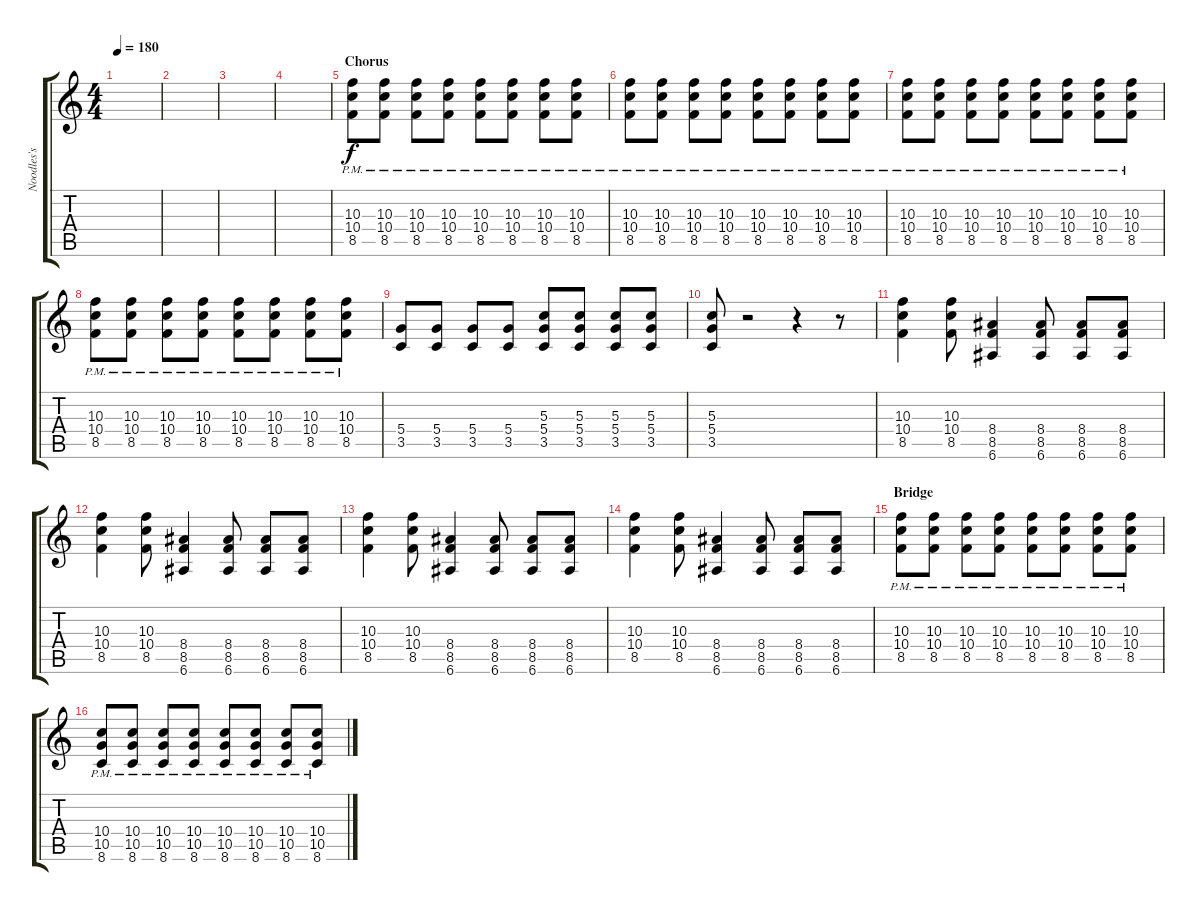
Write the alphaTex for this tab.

\track ("Noodles's guitar" "Noodles's ") {instrument overdrivenguitar}
\staff {score tabs}
\tuning (E4 B3 G3 D3 A2 E2) {hide}
\ts (4 4)
\tempo 180
\clef g2
\ks c
|
|
|
|
\section ("" "Chorus")
(10.3{pm} 10.4{pm} 8.5{pm}).8 (10.3{pm} 10.4{pm} 8.5{pm}).8 (10.3{pm} 10.4{pm} 8.5{pm}).8 (10.3{pm} 10.4{pm} 8.5{pm}).8 (10.3{pm} 10.4{pm} 8.5{pm}).8 (10.3{pm} 10.4{pm} 8.5{pm}).8 (10.3{pm} 10.4{pm} 8.5{pm}).8 (10.3{pm} 10.4{pm} 8.5{pm}).8 |
(10.3{pm} 10.4{pm} 8.5{pm}).8 (10.3{pm} 10.4{pm} 8.5{pm}).8 (10.3{pm} 10.4{pm} 8.5{pm}).8 (10.3{pm} 10.4{pm} 8.5{pm}).8 (10.3{pm} 10.4{pm} 8.5{pm}).8 (10.3{pm} 10.4{pm} 8.5{pm}).8 (10.3{pm} 10.4{pm} 8.5{pm}).8 (10.3{pm} 10.4{pm} 8.5{pm}).8 |
(10.3{pm} 10.4{pm} 8.5{pm}).8 (10.3{pm} 10.4{pm} 8.5{pm}).8 (10.3{pm} 10.4{pm} 8.5{pm}).8 (10.3{pm} 10.4{pm} 8.5{pm}).8 (10.3{pm} 10.4{pm} 8.5{pm}).8 (10.3{pm} 10.4{pm} 8.5{pm}).8 (10.3{pm} 10.4{pm} 8.5{pm}).8 (10.3{pm} 10.4{pm} 8.5{pm}).8 |
(10.3{pm} 10.4{pm} 8.5{pm}).8 (10.3{pm} 10.4{pm} 8.5{pm}).8 (10.3{pm} 10.4{pm} 8.5{pm}).8 (10.3{pm} 10.4{pm} 8.5{pm}).8 (10.3{pm} 10.4{pm} 8.5{pm}).8 (10.3{pm} 10.4{pm} 8.5{pm}).8 (10.3{pm} 10.4{pm} 8.5{pm}).8 (10.3{pm} 10.4{pm} 8.5{pm}).8 |
(5.4 3.5).8 (5.4 3.5).8 (5.4 3.5).8 (5.4 3.5).8 (5.3 5.4 3.5).8 (5.3 5.4 3.5).8 (5.3 5.4 3.5).8 (5.3 5.4 3.5).8 |
(5.3 5.4 3.5).8 r.2 r.4 r.8 |
(10.3 10.4 8.5).4 (10.3 10.4 8.5).8 (8.4 8.5 6.6).4 (8.4 8.5 6.6).8 (8.4 8.5 6.6).8 (8.4 8.5 6.6).8 |
(10.3 10.4 8.5).4 (10.3 10.4 8.5).8 (8.4 8.5 6.6).4 (8.4 8.5 6.6).8 (8.4 8.5 6.6).8 (8.4 8.5 6.6).8 |
(10.3 10.4 8.5).4 (10.3 10.4 8.5).8 (8.4 8.5 6.6).4 (8.4 8.5 6.6).8 (8.4 8.5 6.6).8 (8.4 8.5 6.6).8 |
(10.3 10.4 8.5).4 (10.3 10.4 8.5).8 (8.4 8.5 6.6).4 (8.4 8.5 6.6).8 (8.4 8.5 6.6).8 (8.4 8.5 6.6).8 |
\section ("" "Bridge")
(10.3{pm} 10.4{pm} 8.5{pm}).8 (10.3{pm} 10.4{pm} 8.5{pm}).8 (10.3{pm} 10.4{pm} 8.5{pm}).8 (10.3{pm} 10.4{pm} 8.5{pm}).8 (10.3{pm} 10.4{pm} 8.5{pm}).8 (10.3{pm} 10.4{pm} 8.5{pm}).8 (10.3{pm} 10.4{pm} 8.5{pm}).8 (10.3{pm} 10.4{pm} 8.5{pm}).8 |
(10.4{pm} 10.5{pm} 8.6{pm}).8 (10.4{pm} 10.5{pm} 8.6{pm}).8 (10.4{pm} 10.5{pm} 8.6{pm}).8 (10.4{pm} 10.5{pm} 8.6{pm}).8 (10.4{pm} 10.5{pm} 8.6{pm}).8 (10.4{pm} 10.5{pm} 8.6{pm}).8 (10.4{pm} 10.5{pm} 8.6{pm}).8 (10.4{pm} 10.5{pm} 8.6{pm}).8
